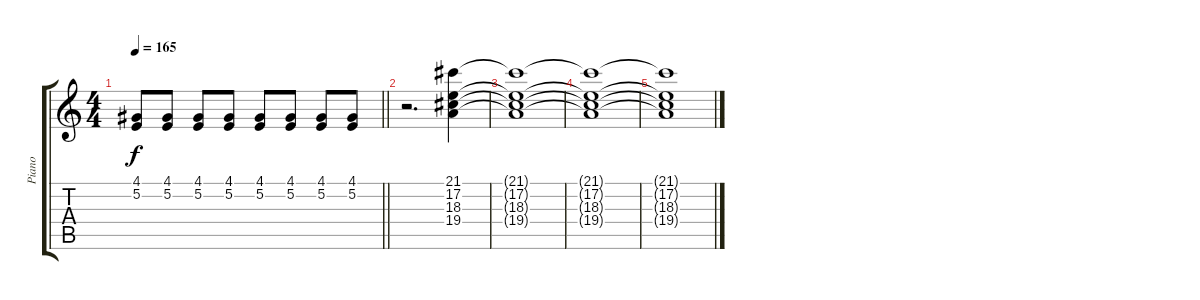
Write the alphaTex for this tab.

\track ("Piano" "Piano") {instrument acousticgrandpiano}
\staff {score tabs}
\tuning (E4 B3 G3 D3 A2 E2) {hide}
\ts (4 4)
\tempo 165
\clef g2
\barLineRight lightlight
\ks c
(4.1 5.2).8{dy f} (4.1 5.2).8 (4.1 5.2).8 (4.1 5.2).8 (4.1 5.2).8 (4.1 5.2).8 (4.1 5.2).8 (4.1 5.2).8 |
r.2{d} (21.1 17.2 18.3 19.4).4 |
(21.1{t} 17.2{t} 18.3{t} 19.4{t}).1 |
(21.1{t} 17.2{t} 18.3{t} 19.4{t}).1 |
(21.1{t} 17.2{t} 18.3{t} 19.4{t}).1
